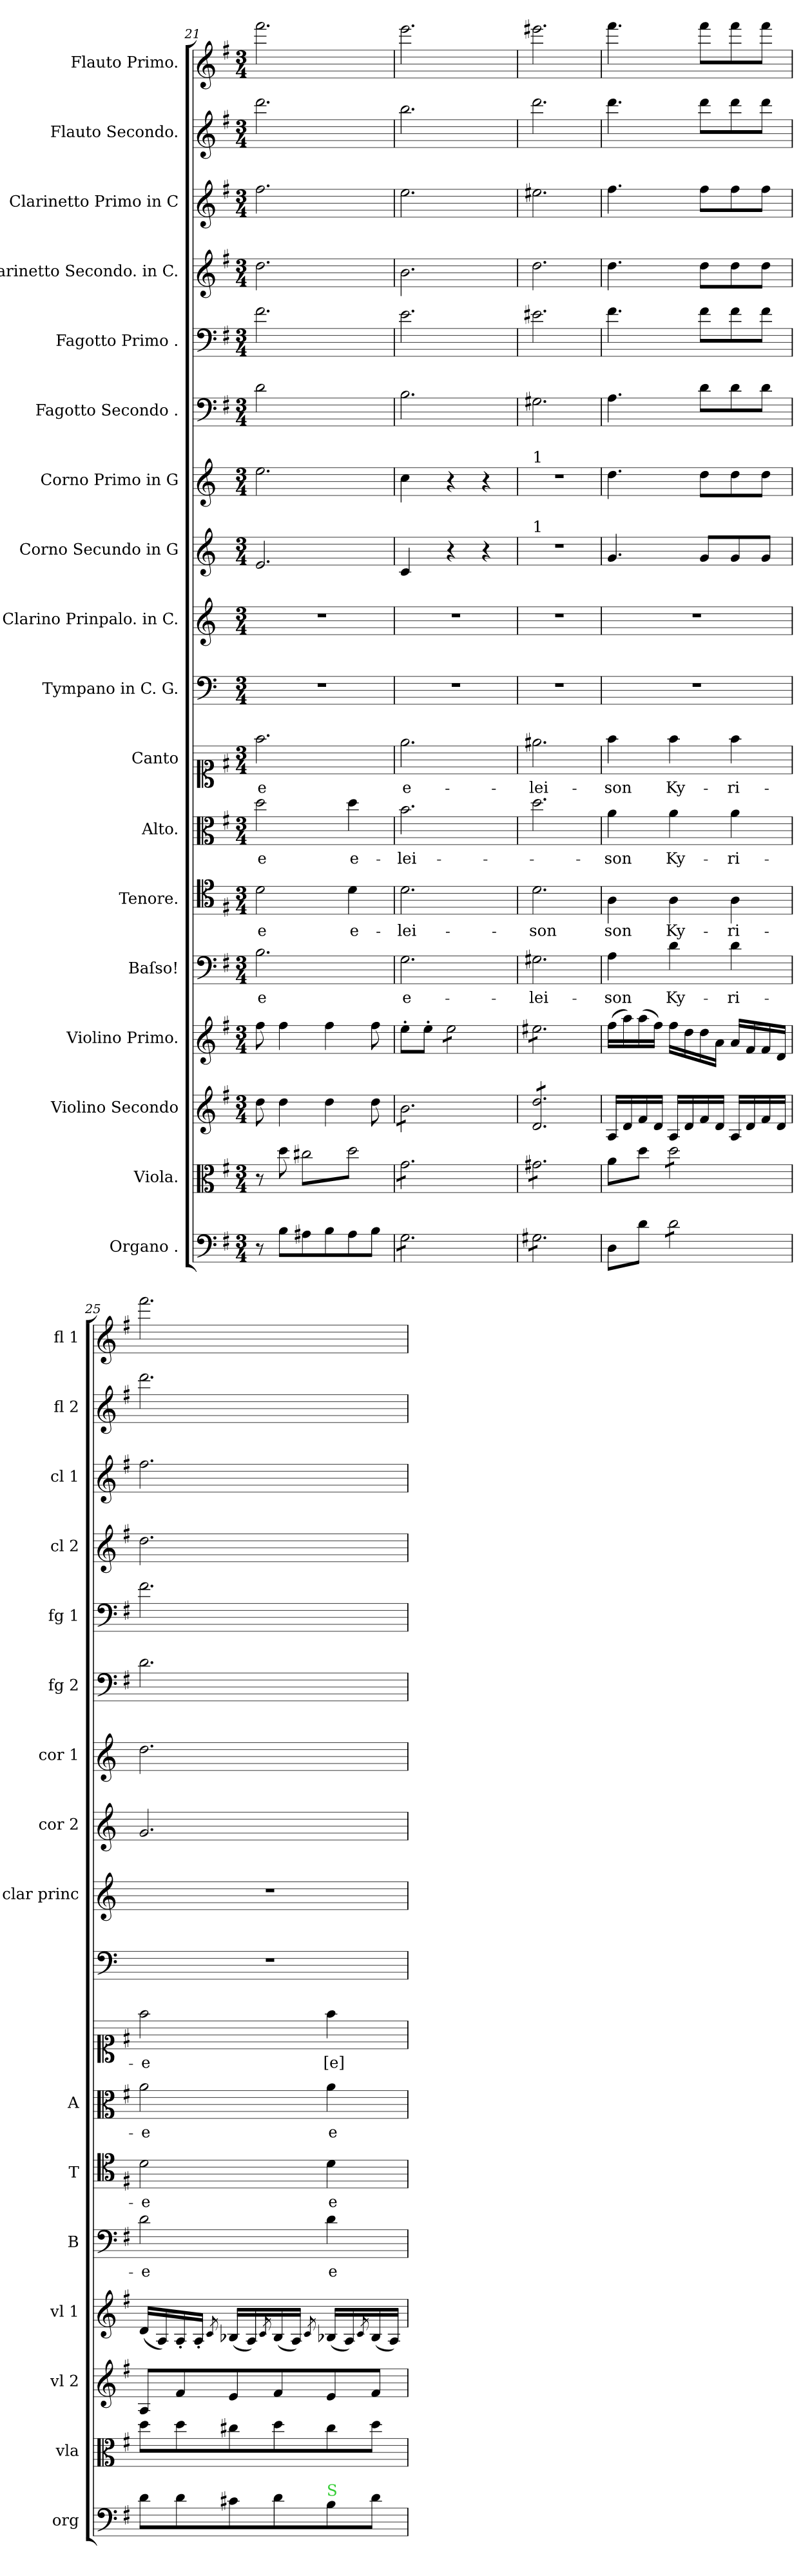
**kern	**kern	**kern	**kern	**kern	**text	**kern	**text	**kern	**text	**kern	**text	**kern	**kern	**kern	**kern	**kern	**kern	**kern	**kern	**kern	**kern
*part18	*part17	*part16	*part15	*part14	*part14	*part13	*part13	*part12	*part12	*part11	*part11	*part10	*part9	*part8	*part7	*part6	*part5	*part4	*part3	*part2	*part1
*staff18	*staff17	*staff16	*staff15	*staff14	*staff14	*staff13	*staff13	*staff12	*staff12	*staff11	*staff11	*staff10	*staff9	*staff8	*staff7	*staff6	*staff5	*staff4	*staff3	*staff2	*staff1
*I"Organo .	*I"Viola.	*I"Violino Secondo	*I"Violino Primo.	*I"Baſso!	*	*I"Tenore.	*	*I"Alto.	*	*I"Canto	*	*I"Tympano in C. G.	*I"Clarino Prinpalo. in C.	*I"Corno Secundo in G	*I"Corno Primo in G	*I"Fagotto Secondo .	*I"Fagotto Primo .	*I"Clarinetto Secondo. in C.	*I"Clarinetto Primo in C	*I"Flauto Secondo.	*I"Flauto Primo.
*I'org	*I'vla	*I'vl 2	*I'vl 1	*I'B	*	*I'T	*	*I'A	*	*	*	*	*I'clar princ	*I'cor 2	*I'cor 1	*I'fg 2	*I'fg 1	*I'cl 2	*I'cl 1	*I'fl 2	*I'fl 1
*clefF4	*clefC3	*clefG2	*clefG2	*clefF4	*	*clefC4	*	*clefC3	*	*clefC1	*	*clefF4	*clefG2	*clefG2	*clefG2	*clefF4	*clefF4	*clefG2	*clefG2	*clefG2	*clefG2
*	*	*	*	*	*	*	*	*	*	*	*	*	*	*ITrd3c5	*ITrd3c5	*	*	*	*	*	*
*k[f#]	*k[f#]	*k[f#]	*k[f#]	*k[f#]	*	*k[f#]	*	*k[f#]	*	*k[f#]	*	*k[]	*k[]	*k[f#]	*k[f#]	*k[f#]	*k[f#]	*k[f#]	*k[f#]	*k[f#]	*k[f#]
*G:	*G:	*G:	*G:	*G:	*	*G:	*	*G:	*	*G:	*	*	*	*	*	*G:	*G:	*G:	*G:	*G:	*G:
*M3/4	*M3/4	*M3/4	*M3/4	*M3/4	*	*M3/4	*	*M3/4	*	*M3/4	*	*M3/4	*M3/4	*M3/4	*M3/4	*M3/4	*M3/4	*M3/4	*M3/4	*M3/4	*M3/4
=21	=21	=21	=21	=21	=21	=21	=21	=21	=21	=21	=21	=21	=21	=21	=21	=21	=21	=21	=21	=21	=21
!	!	!	!	!	!	!	!	!	!	!	!	!	!	!	!	!LO:N:vis=2	!	!	!	!	!
8r	8r	8dd\	8ff#\	2.B\	-e	2d\	-e	2dd\	-e	2.ff#\	-e	2.r	2.r	2.B/	2.b\	2.d\	2.f#\	2.dd\	2.ff#\	2.ddd\	2.fff#\
8B\L	8dd\	4dd\	4ff#\	.	.	.	.	.	.	.	.	.	.	.	.	.	.	.	.	.	.
*	*tremolo	*	*	*	*	*	*	*	*	*	*	*	*	*	*	*	*	*	*	*	*
8A#X\	8cc#X\L	.	.	.	.	.	.	.	.	.	.	.	.	.	.	.	.	.	.	.	.
8B\	8dd\	4dd\	4ff#\	.	.	.	.	.	.	.	.	.	.	.	.	.	.	.	.	.	.
8A#\	8cc#X\	.	.	.	.	4d\	e-	4dd\	e-	.	.	.	.	.	.	.	.	.	.	.	.
8B\J	8dd\J	8dd\	8ff#\	.	.	.	.	.	.	.	.	.	.	.	.	.	.	.	.	.	.
=22	=22	=22	=22	=22	=22	=22	=22	=22	=22	=22	=22	=22	=22	=22	=22	=22	=22	=22	=22	=22	=22
*tremolo	*	*	*	*	*	*	*	*	*	*	*	*	*	*	*	*	*	*	*	*	*
*	*	*tremolo	*	*	*	*	*	*	*	*	*	*	*	*	*	*	*	*	*	*	*
8G\L	8g\L	8b\L	8ee'\L	2.G\	e-	2.d\	-lei-	2.b\	-lei-	2.ee\	e-	2.r	2.r	4G/	4g\	2.B\	2.e\	2.b\	2.ee\	2.bb\	2.eee\
8G\	8g\	8b\	8ee'\J	.	.	.	.	.	.	.	.	.	.	.	.	.	.	.	.	.	.
!	!	!	!LO:TX:a:color=crimson:t=⚠	!	!	!	!	!	!	!	!	!	!	!	!	!	!	!	!	!	!
*	*	*	*tremolo	*	*	*	*	*	*	*	*	*	*	*	*	*	*	*	*	*	*
8G\	8g\	8b\	8ee\L	.	.	.	.	.	.	.	.	.	.	4r	4r	.	.	.	.	.	.
8G\	8g\	8b\	8ee\	.	.	.	.	.	.	.	.	.	.	.	.	.	.	.	.	.	.
8G\	8g\	8b\	8ee\	.	.	.	.	.	.	.	.	.	.	4r	4r	.	.	.	.	.	.
8G\J	8g\J	8b\J	8ee\J	.	.	.	.	.	.	.	.	.	.	.	.	.	.	.	.	.	.
=23	=23	=23	=23	=23	=23	=23	=23	=23	=23	=23	=23	=23	=23	=23	=23	=23	=23	=23	=23	=23	=23
!	!	!	!	!	!	!	!	!	!	!	!	!	!	!	!LO:TX:a:t=1	!	!	!	!	!	!
!	!	!	!	!	!	!	!	!	!	!	!	!	!	!LO:TX:a:t=1	!	!	!	!	!	!	!
8G#X\L	8g#X\L	8d/ 8dd/L	8ee#X\L	2.G#X\	-lei-	2.d\	-son	2.dd\	.	2.ee#X\	-lei-	2.r	2.r	2.r	2.r	2.G#X\	2.e#X\	2.dd\	2.ee#X\	2.ddd\	2.eee#X\
8G#X\	8g#X\	8d/ 8dd/	8ee#X\	.	.	.	.	.	.	.	.	.	.	.	.	.	.	.	.	.	.
8G#X\	8g#X\	8d/ 8dd/	8ee#X\	.	.	.	.	.	.	.	.	.	.	.	.	.	.	.	.	.	.
8G#X\	8g#X\	8d/ 8dd/	8ee#X\	.	.	.	.	.	.	.	.	.	.	.	.	.	.	.	.	.	.
8G#X\	8g#X\	8d/ 8dd/	8ee#X\	.	.	.	.	.	.	.	.	.	.	.	.	.	.	.	.	.	.
8G#X\J	8g#X\J	8d/ 8dd/J	8ee#X\J	.	.	.	.	.	.	.	.	.	.	.	.	.	.	.	.	.	.
*	*	*	*Xtremolo	*	*	*	*	*	*	*	*	*	*	*	*	*	*	*	*	*	*
*	*	*Xtremolo	*	*	*	*	*	*	*	*	*	*	*	*	*	*	*	*	*	*	*
*	*Xtremolo	*	*	*	*	*	*	*	*	*	*	*	*	*	*	*	*	*	*	*	*
*Xtremolo	*	*	*	*	*	*	*	*	*	*	*	*	*	*	*	*	*	*	*	*	*
=24	=24	=24	=24	=24	=24	=24	=24	=24	=24	=24	=24	=24	=24	=24	=24	=24	=24	=24	=24	=24	=24
8D\L	8a\L	16A/LL	(16ff#\LL	4A\	-son	4A\	son	4a\	-son	4ff#\	-son	2.r	2.r	4.d/	4.a\	4.A\	4.f#\	4.dd\	4.ff#\	4.ddd\	4.fff#\
.	.	16d/	16aa\)	.	.	.	.	.	.	.	.	.	.	.	.	.	.	.	.	.	.
8d\J	8dd\J	16f#/	(16aa\	.	.	.	.	.	.	.	.	.	.	.	.	.	.	.	.	.	.
.	.	16d/JJ	16ff#\JJ)	.	.	.	.	.	.	.	.	.	.	.	.	.	.	.	.	.	.
*tremolo	*	*	*	*	*	*	*	*	*	*	*	*	*	*	*	*	*	*	*	*	*
*	*tremolo	*	*	*	*	*	*	*	*	*	*	*	*	*	*	*	*	*	*	*	*
8d\L	8dd\L	16A/LL	16ff#\LL	4d\	Ky-	4A\	Ky-	4a\	Ky-	4ff#\	Ky-	.	.	.	.	.	.	.	.	.	.
.	.	16d/	16dd\	.	.	.	.	.	.	.	.	.	.	.	.	.	.	.	.	.	.
8d\	8dd\	16f#/	16dd\	.	.	.	.	.	.	.	.	.	.	8d/L	8a\L	8d\L	8f#\L	8dd\L	8ff#\L	8ddd\L	8fff#\L
.	.	16d/JJ	16a\JJ	.	.	.	.	.	.	.	.	.	.	.	.	.	.	.	.	.	.
8d\	8dd\	16A/LL	16a/LL	4d\	-ri-	4A\	-ri-	4a\	-ri-	4ff#\	-ri-	.	.	8d/	8a\	8d\	8f#\	8dd\	8ff#\	8ddd\	8fff#\
.	.	16d/	16f#/	.	.	.	.	.	.	.	.	.	.	.	.	.	.	.	.	.	.
8d\J	8dd\J	16f#/	16f#/	.	.	.	.	.	.	.	.	.	.	8d/J	8a\J	8d\J	8f#\J	8dd\J	8ff#\J	8ddd\J	8fff#\J
*	*Xtremolo	*	*	*	*	*	*	*	*	*	*	*	*	*	*	*	*	*	*	*	*
*Xtremolo	*	*	*	*	*	*	*	*	*	*	*	*	*	*	*	*	*	*	*	*	*
.	.	16d/JJ	16d/JJ	.	.	.	.	.	.	.	.	.	.	.	.	.	.	.	.	.	.
=25	=25	=25	=25	=25	=25	=25	=25	=25	=25	=25	=25	=25	=25	=25	=25	=25	=25	=25	=25	=25	=25
8d\L	8dd\L	8A/L	(16d\LL	2d\	-e	2d\	-e	2a\	-e	2ff#\	-e	2.r	2.r	2.d/	2.a\	2.d\	2.f#\	2.dd\	2.ff#\	2.ddd\	2.fff#\
.	.	.	16A/)	.	.	.	.	.	.	.	.	.	.	.	.	.	.	.	.	.	.
8d\	8dd\	8f#/	16A'/	.	.	.	.	.	.	.	.	.	.	.	.	.	.	.	.	.	.
.	.	.	16A'/JJ	.	.	.	.	.	.	.	.	.	.	.	.	.	.	.	.	.	.
.	.	.	8qc/	.	.	.	.	.	.	.	.	.	.	.	.	.	.	.	.	.	.
8c#X\	8cc#X\	8e/	(16B-X/LL	.	.	.	.	.	.	.	.	.	.	.	.	.	.	.	.	.	.
.	.	.	16A/)	.	.	.	.	.	.	.	.	.	.	.	.	.	.	.	.	.	.
.	.	.	8qc/	.	.	.	.	.	.	.	.	.	.	.	.	.	.	.	.	.	.
8d\	8dd\	8f#/	(16B-/	.	.	.	.	.	.	.	.	.	.	.	.	.	.	.	.	.	.
.	.	.	16A/JJ)	.	.	.	.	.	.	.	.	.	.	.	.	.	.	.	.	.	.
.	.	.	8qc/	.	.	.	.	.	.	.	.	.	.	.	.	.	.	.	.	.	.
!LO:TX:a:color=limegreen:t=S	!	!	!	!	!	!	!	!	!	!	!	!	!	!	!	!	!	!	!	!	!
8B\	8cc#\	8e/	(16B-X/LL	4d\	e-	4d\	e-	4a\	e-	4ff#\	[e]-	.	.	.	.	.	.	.	.	.	.
.	.	.	16A/)	.	.	.	.	.	.	.	.	.	.	.	.	.	.	.	.	.	.
.	.	.	8qc/	.	.	.	.	.	.	.	.	.	.	.	.	.	.	.	.	.	.
8d\J	8dd\J	8f#/J	(16B-/	.	.	.	.	.	.	.	.	.	.	.	.	.	.	.	.	.	.
.	.	.	16A/JJ)	.	.	.	.	.	.	.	.	.	.	.	.	.	.	.	.	.	.
=	=	=	=	=	=	=	=	=	=	=	=	=	=	=	=	=	=	=	=	=	=
*-	*-	*-	*-	*-	*-	*-	*-	*-	*-	*-	*-	*-	*-	*-	*-	*-	*-	*-	*-	*-	*-
